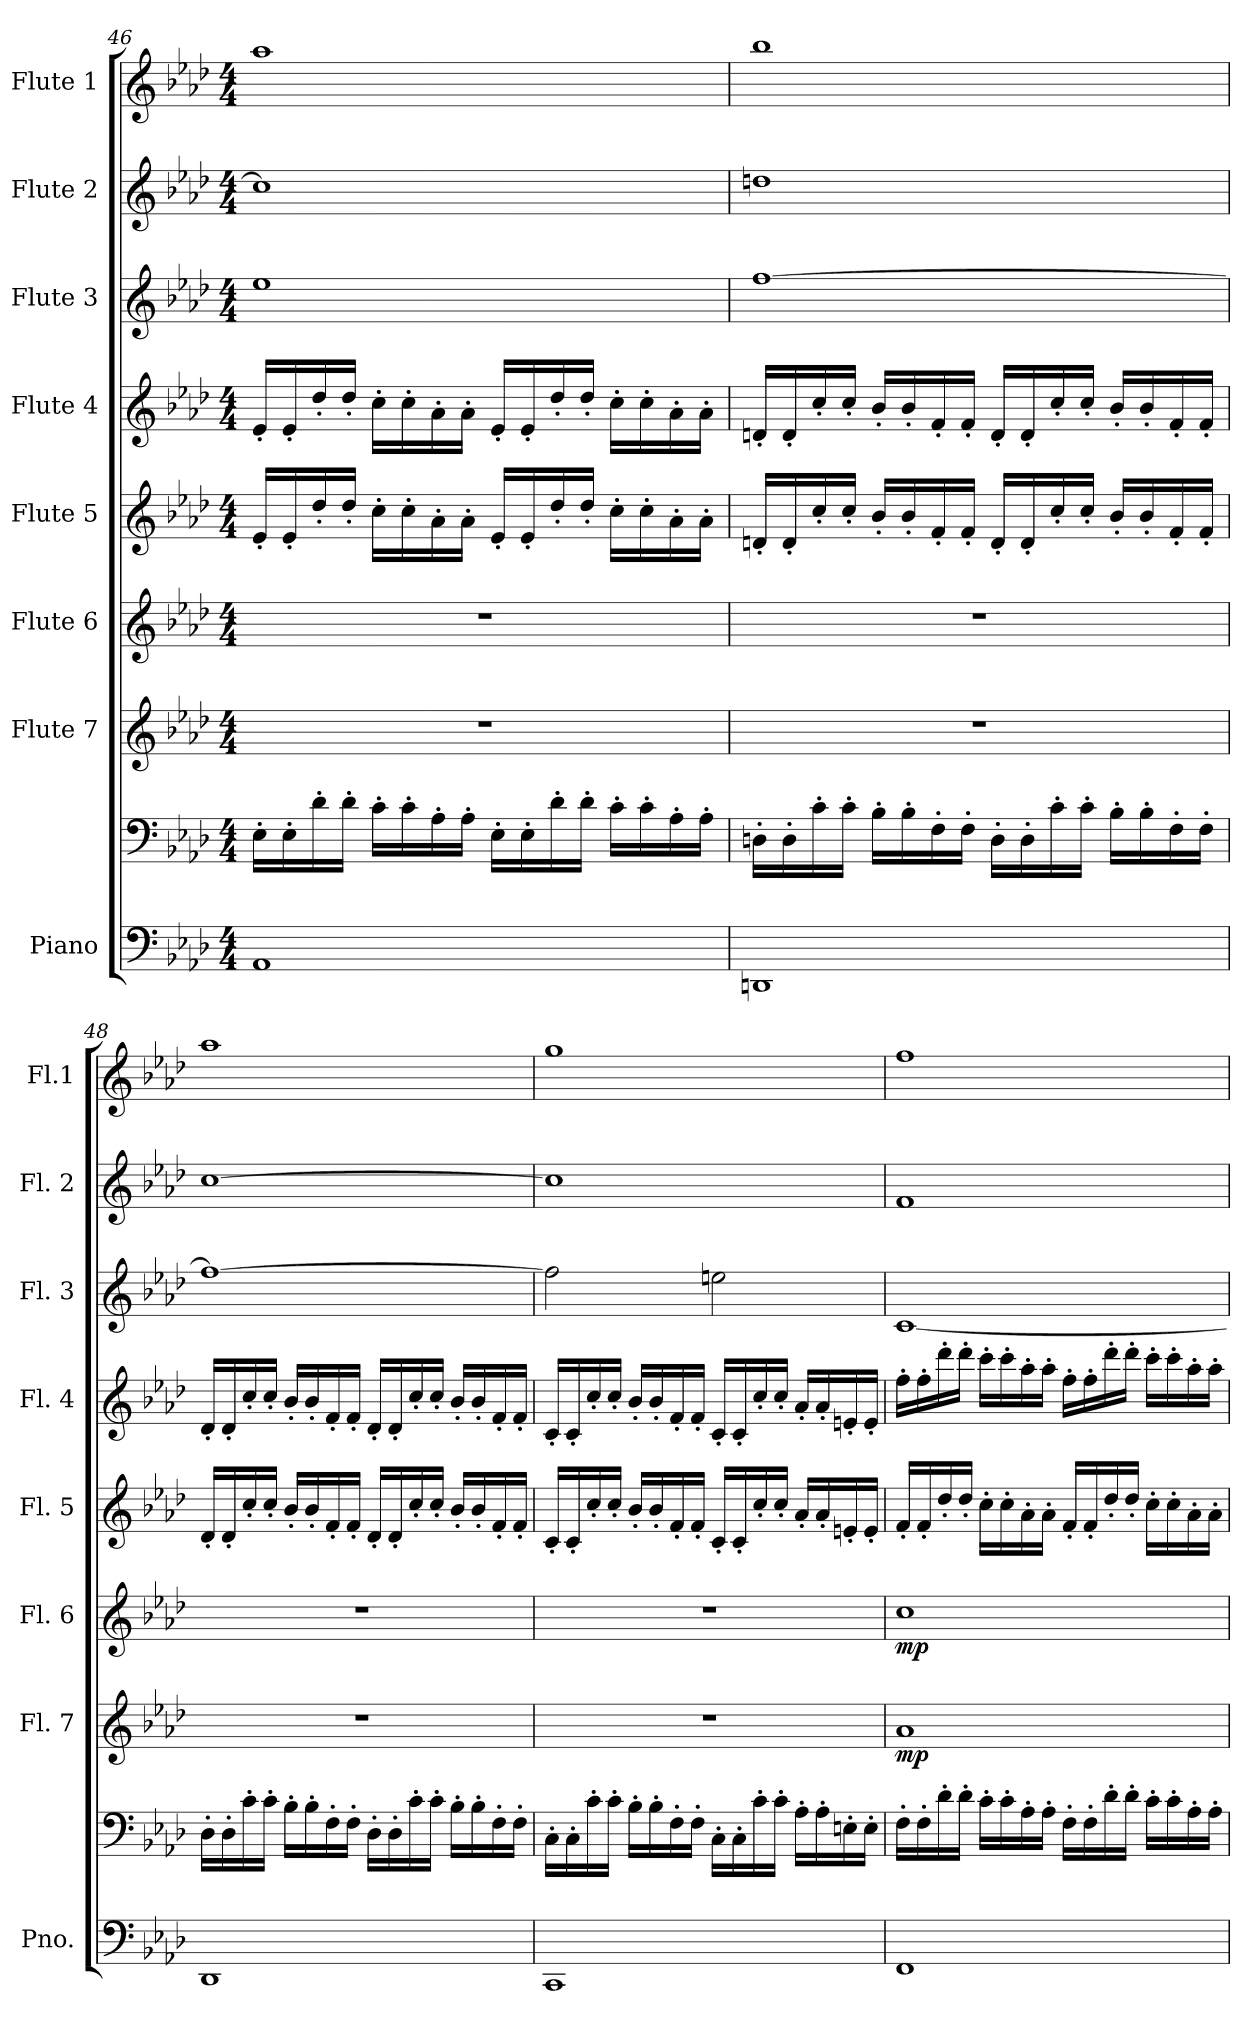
**kern	**kern	**kern	**dynam	**kern	**dynam	**kern	**kern	**kern	**kern	**kern
*part8	*part8	*part7	*part7	*part6	*part6	*part5	*part4	*part3	*part2	*part1
*staff9	*staff8	*staff7	*staff7	*staff6	*staff6	*staff5	*staff4	*staff3	*staff2	*staff1
*I"Piano	*	*I"Flute 7	*	*I"Flute 6	*	*I"Flute 5	*I"Flute 4	*I"Flute 3	*I"Flute 2	*I"Flute 1
*I'Pno.	*	*I'Fl. 7	*	*I'Fl. 6	*	*I'Fl. 5	*I'Fl. 4	*I'Fl. 3	*I'Fl. 2	*I'Fl.1
!!LO:PB:g=z
*clefF4	*clefF4	*clefG2	*	*clefG2	*	*clefG2	*clefG2	*clefG2	*clefG2	*clefG2
*k[b-e-a-d-]	*k[b-e-a-d-]	*k[b-e-a-d-]	*	*k[b-e-a-d-]	*	*k[b-e-a-d-]	*k[b-e-a-d-]	*k[b-e-a-d-]	*k[b-e-a-d-]	*k[b-e-a-d-]
*M4/4	*M4/4	*M4/4	*	*M4/4	*	*M4/4	*M4/4	*M4/4	*M4/4	*M4/4
=46	=46	=46	=46	=46	=46	=46	=46	=46	=46	=46
1AA-	16E-'\LL	1r	.	1r	.	16e-'/LL	16e-'/LL	1ee-	1cc]	1aa-
.	16E-'\	.	.	.	.	16e-'/	16e-'/	.	.	.
.	16d-'\	.	.	.	.	16dd-'/	16dd-'/	.	.	.
.	16d-'\JJ	.	.	.	.	16dd-'/JJ	16dd-'/JJ	.	.	.
.	16c'\LL	.	.	.	.	16cc'\LL	16cc'\LL	.	.	.
.	16c'\	.	.	.	.	16cc'\	16cc'\	.	.	.
.	16A-'\	.	.	.	.	16a-'\	16a-'\	.	.	.
.	16A-'\JJ	.	.	.	.	16a-'\JJ	16a-'\JJ	.	.	.
.	16E-'\LL	.	.	.	.	16e-'/LL	16e-'/LL	.	.	.
.	16E-'\	.	.	.	.	16e-'/	16e-'/	.	.	.
.	16d-'\	.	.	.	.	16dd-'/	16dd-'/	.	.	.
.	16d-'\JJ	.	.	.	.	16dd-'/JJ	16dd-'/JJ	.	.	.
.	16c'\LL	.	.	.	.	16cc'\LL	16cc'\LL	.	.	.
.	16c'\	.	.	.	.	16cc'\	16cc'\	.	.	.
.	16A-'\	.	.	.	.	16a-'\	16a-'\	.	.	.
.	16A-'\JJ	.	.	.	.	16a-'\JJ	16a-'\JJ	.	.	.
=47	=47	=47	=47	=47	=47	=47	=47	=47	=47	=47
1DDn	16Dn'\LL	1r	.	1r	.	16dn'/LL	16dn'/LL	[1ff	1ddn	1bb-
.	16D'\	.	.	.	.	16d'/	16d'/	.	.	.
.	16c'\	.	.	.	.	16cc'/	16cc'/	.	.	.
.	16c'\JJ	.	.	.	.	16cc'/JJ	16cc'/JJ	.	.	.
.	16B-'\LL	.	.	.	.	16b-'/LL	16b-'/LL	.	.	.
.	16B-'\	.	.	.	.	16b-'/	16b-'/	.	.	.
.	16F'\	.	.	.	.	16f'/	16f'/	.	.	.
.	16F'\JJ	.	.	.	.	16f'/JJ	16f'/JJ	.	.	.
.	16D'\LL	.	.	.	.	16d'/LL	16d'/LL	.	.	.
.	16D'\	.	.	.	.	16d'/	16d'/	.	.	.
.	16c'\	.	.	.	.	16cc'/	16cc'/	.	.	.
.	16c'\JJ	.	.	.	.	16cc'/JJ	16cc'/JJ	.	.	.
.	16B-'\LL	.	.	.	.	16b-'/LL	16b-'/LL	.	.	.
.	16B-'\	.	.	.	.	16b-'/	16b-'/	.	.	.
.	16F'\	.	.	.	.	16f'/	16f'/	.	.	.
.	16F'\JJ	.	.	.	.	16f'/JJ	16f'/JJ	.	.	.
=48	=48	=48	=48	=48	=48	=48	=48	=48	=48	=48
1DD-	16D-'\LL	1r	.	1r	.	16d-'/LL	16d-'/LL	1ff_	[1cc	1aa-
.	16D-'\	.	.	.	.	16d-'/	16d-'/	.	.	.
.	16c'\	.	.	.	.	16cc'/	16cc'/	.	.	.
.	16c'\JJ	.	.	.	.	16cc'/JJ	16cc'/JJ	.	.	.
.	16B-'\LL	.	.	.	.	16b-'/LL	16b-'/LL	.	.	.
.	16B-'\	.	.	.	.	16b-'/	16b-'/	.	.	.
.	16F'\	.	.	.	.	16f'/	16f'/	.	.	.
.	16F'\JJ	.	.	.	.	16f'/JJ	16f'/JJ	.	.	.
.	16D-'\LL	.	.	.	.	16d-'/LL	16d-'/LL	.	.	.
.	16D-'\	.	.	.	.	16d-'/	16d-'/	.	.	.
.	16c'\	.	.	.	.	16cc'/	16cc'/	.	.	.
.	16c'\JJ	.	.	.	.	16cc'/JJ	16cc'/JJ	.	.	.
.	16B-'\LL	.	.	.	.	16b-'/LL	16b-'/LL	.	.	.
.	16B-'\	.	.	.	.	16b-'/	16b-'/	.	.	.
.	16F'\	.	.	.	.	16f'/	16f'/	.	.	.
.	16F'\JJ	.	.	.	.	16f'/JJ	16f'/JJ	.	.	.
!!LO:PB:g=z
=49	=49	=49	=49	=49	=49	=49	=49	=49	=49	=49
1CC	16C'\LL	1r	.	1r	.	16c'/LL	16c'/LL	2ff\]	1cc]	1gg
.	16C'\	.	.	.	.	16c'/	16c'/	.	.	.
.	16c'\	.	.	.	.	16cc'/	16cc'/	.	.	.
.	16c'\JJ	.	.	.	.	16cc'/JJ	16cc'/JJ	.	.	.
.	16B-'\LL	.	.	.	.	16b-'/LL	16b-'/LL	.	.	.
.	16B-'\	.	.	.	.	16b-'/	16b-'/	.	.	.
.	16F'\	.	.	.	.	16f'/	16f'/	.	.	.
.	16F'\JJ	.	.	.	.	16f'/JJ	16f'/JJ	.	.	.
.	16C'\LL	.	.	.	.	16c'/LL	16c'/LL	2een\	.	.
.	16C'\	.	.	.	.	16c'/	16c'/	.	.	.
.	16c'\	.	.	.	.	16cc'/	16cc'/	.	.	.
.	16c'\JJ	.	.	.	.	16cc'/JJ	16cc'/JJ	.	.	.
.	16A-'\LL	.	.	.	.	16a-'/LL	16a-'/LL	.	.	.
.	16A-'\	.	.	.	.	16a-'/	16a-'/	.	.	.
.	16En'\	.	.	.	.	16en'/	16en'/	.	.	.
.	16E'\JJ	.	.	.	.	16e'/JJ	16e'/JJ	.	.	.
=50	=50	=50	=50	=50	=50	=50	=50	=50	=50	=50
!	!	!	!LO:DY:b	!	!LO:DY:b	!	!	!	!	!
1FF	16F'\LL	1a-	mp	1cc	mp	16f'/LL	16ff'\LL	[1c	1f	1ff
.	16F'\	.	.	.	.	16f'/	16ff'\	.	.	.
.	16d-'\	.	.	.	.	16dd-'/	16ddd-'\	.	.	.
.	16d-'\JJ	.	.	.	.	16dd-'/JJ	16ddd-'\JJ	.	.	.
.	16c'\LL	.	.	.	.	16cc'\LL	16ccc'\LL	.	.	.
.	16c'\	.	.	.	.	16cc'\	16ccc'\	.	.	.
.	16A-'\	.	.	.	.	16a-'\	16aa-'\	.	.	.
.	16A-'\JJ	.	.	.	.	16a-'\JJ	16aa-'\JJ	.	.	.
.	16F'\LL	.	.	.	.	16f'/LL	16ff'\LL	.	.	.
.	16F'\	.	.	.	.	16f'/	16ff'\	.	.	.
.	16d-'\	.	.	.	.	16dd-'/	16ddd-'\	.	.	.
.	16d-'\JJ	.	.	.	.	16dd-'/JJ	16ddd-'\JJ	.	.	.
.	16c'\LL	.	.	.	.	16cc'\LL	16ccc'\LL	.	.	.
.	16c'\	.	.	.	.	16cc'\	16ccc'\	.	.	.
.	16A-'\	.	.	.	.	16a-'\	16aa-'\	.	.	.
.	16A-'\JJ	.	.	.	.	16a-'\JJ	16aa-'\JJ	.	.	.
=	=	=	=	=	=	=	=	=	=	=
*-	*-	*-	*-	*-	*-	*-	*-	*-	*-	*-
